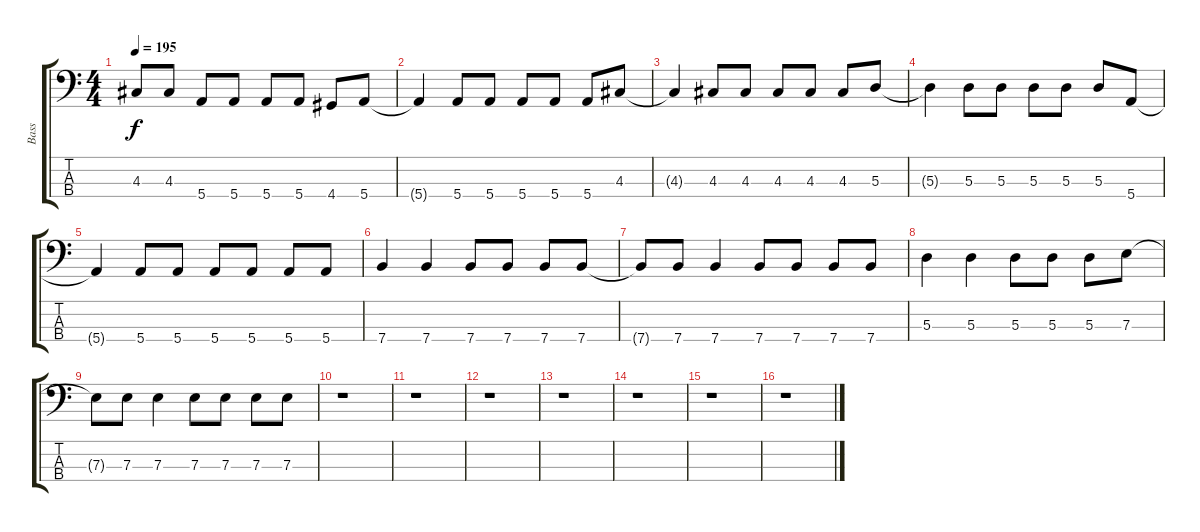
\track ("Bass" "Bass") {instrument electricbasspick}
\staff {score tabs}
\tuning (G2 D2 A1 E1) {hide}
\ts (4 4)
\tempo 195
\clef f4
\ks c
4.3.8{dy f} 4.3.8 5.4.8 5.4.8 5.4.8 5.4.8 4.4.8 5.4.8 |
5.4{t}.4 5.4.8 5.4.8 5.4.8 5.4.8 5.4.8 4.3.8 |
4.3{t}.4 4.3.8 4.3.8 4.3.8 4.3.8 4.3.8 5.3.8 |
5.3{t}.4 5.3.8 5.3.8 5.3.8 5.3.8 5.3.8 5.4.8 |
5.4{t}.4 5.4.8 5.4.8 5.4.8 5.4.8 5.4.8 5.4.8 |
7.4.4 7.4.4 7.4.8 7.4.8 7.4.8 7.4.8 |
7.4{t}.8 7.4.8 7.4.4 7.4.8 7.4.8 7.4.8 7.4.8 |
5.3.4 5.3.4 5.3.8 5.3.8 5.3.8 7.3.8 |
7.3{t}.8 7.3.8 7.3.4 7.3.8 7.3.8 7.3.8 7.3.8 |
r.1 |
r.1 |
r.1 |
r.1 |
r.1 |
r.1 |
r.1
